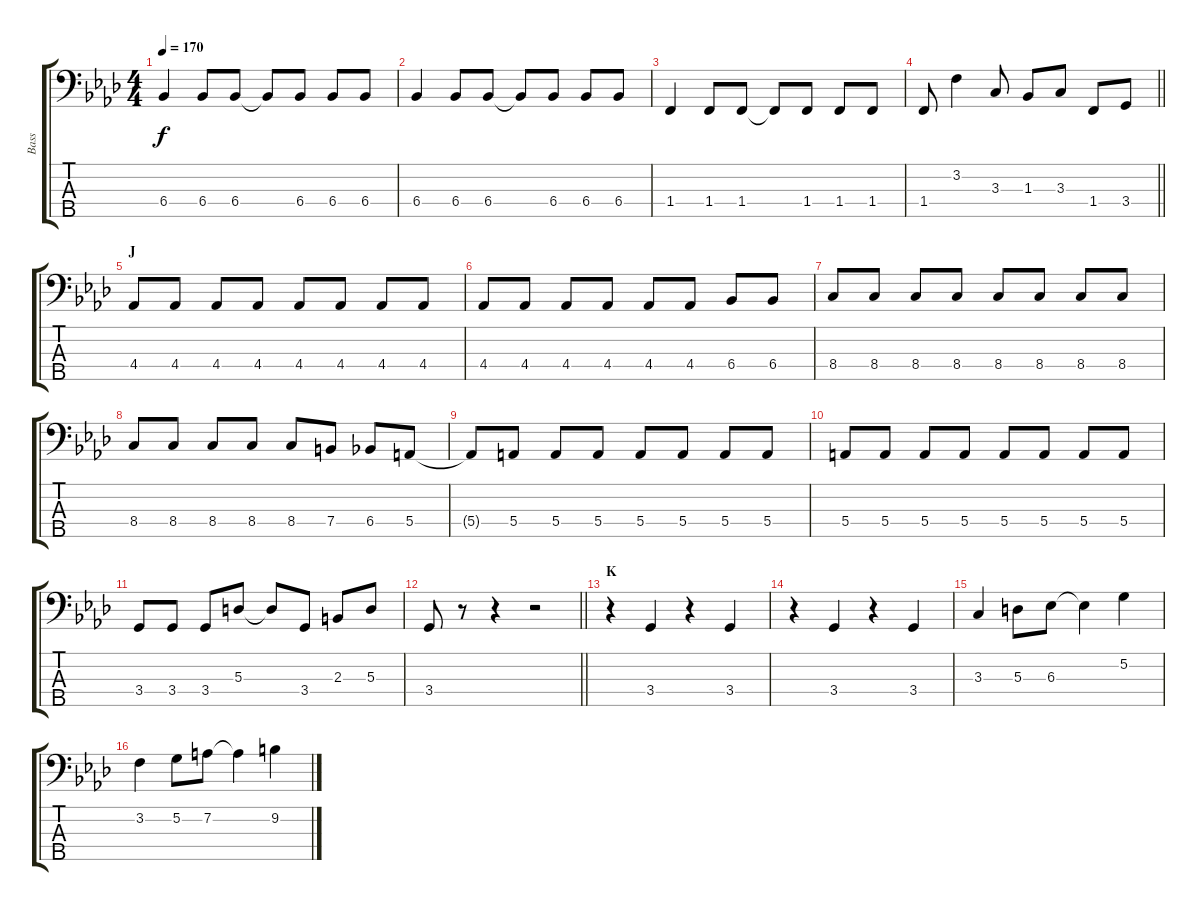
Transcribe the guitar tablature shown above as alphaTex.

\track ("Bass" "Bass") {instrument electricbassfinger}
\staff {score tabs}
\tuning (G2 D2 A1 E1 B0) {hide}
\ts (4 4)
\tempo 170
\clef f4
\ks ab
6.4.4{dy f} 6.4.8 6.4.8 6.4{t}.8 6.4.8 6.4.8 6.4.8 |
6.4.4 6.4.8 6.4.8 6.4{t}.8 6.4.8 6.4.8 6.4.8 |
1.4.4 1.4.8 1.4.8 1.4{t}.8 1.4.8 1.4.8 1.4.8 |
\barLineRight lightlight
1.4.8 3.2.4 3.3.8 1.3.8 3.3.8 1.4.8 3.4.8 |
\section ("" "J")
4.4.8 4.4.8 4.4.8 4.4.8 4.4.8 4.4.8 4.4.8 4.4.8 |
4.4.8 4.4.8 4.4.8 4.4.8 4.4.8 4.4.8 6.4.8 6.4.8 |
8.4.8 8.4.8 8.4.8 8.4.8 8.4.8 8.4.8 8.4.8 8.4.8 |
8.4.8 8.4.8 8.4.8 8.4.8 8.4.8 7.4.8 6.4.8 5.4.8 |
5.4{t}.8 5.4.8 5.4.8 5.4.8 5.4.8 5.4.8 5.4.8 5.4.8 |
5.4.8 5.4.8 5.4.8 5.4.8 5.4.8 5.4.8 5.4.8 5.4.8 |
3.4.8 3.4.8 3.4.8 5.3.8 5.3{t}.8 3.4.8 2.3.8 5.3.8 |
\barLineRight lightlight
3.4.8 r.8 r.4 r.2 |
\section ("" "K")
r.4 3.4.4 r.4 3.4.4 |
r.4 3.4.4 r.4 3.4.4 |
3.3.4 5.3.8 6.3.8 6.3{t}.4 5.2.4 |
3.2.4 5.2.8 7.2.8 7.2{t}.4 9.2.4
